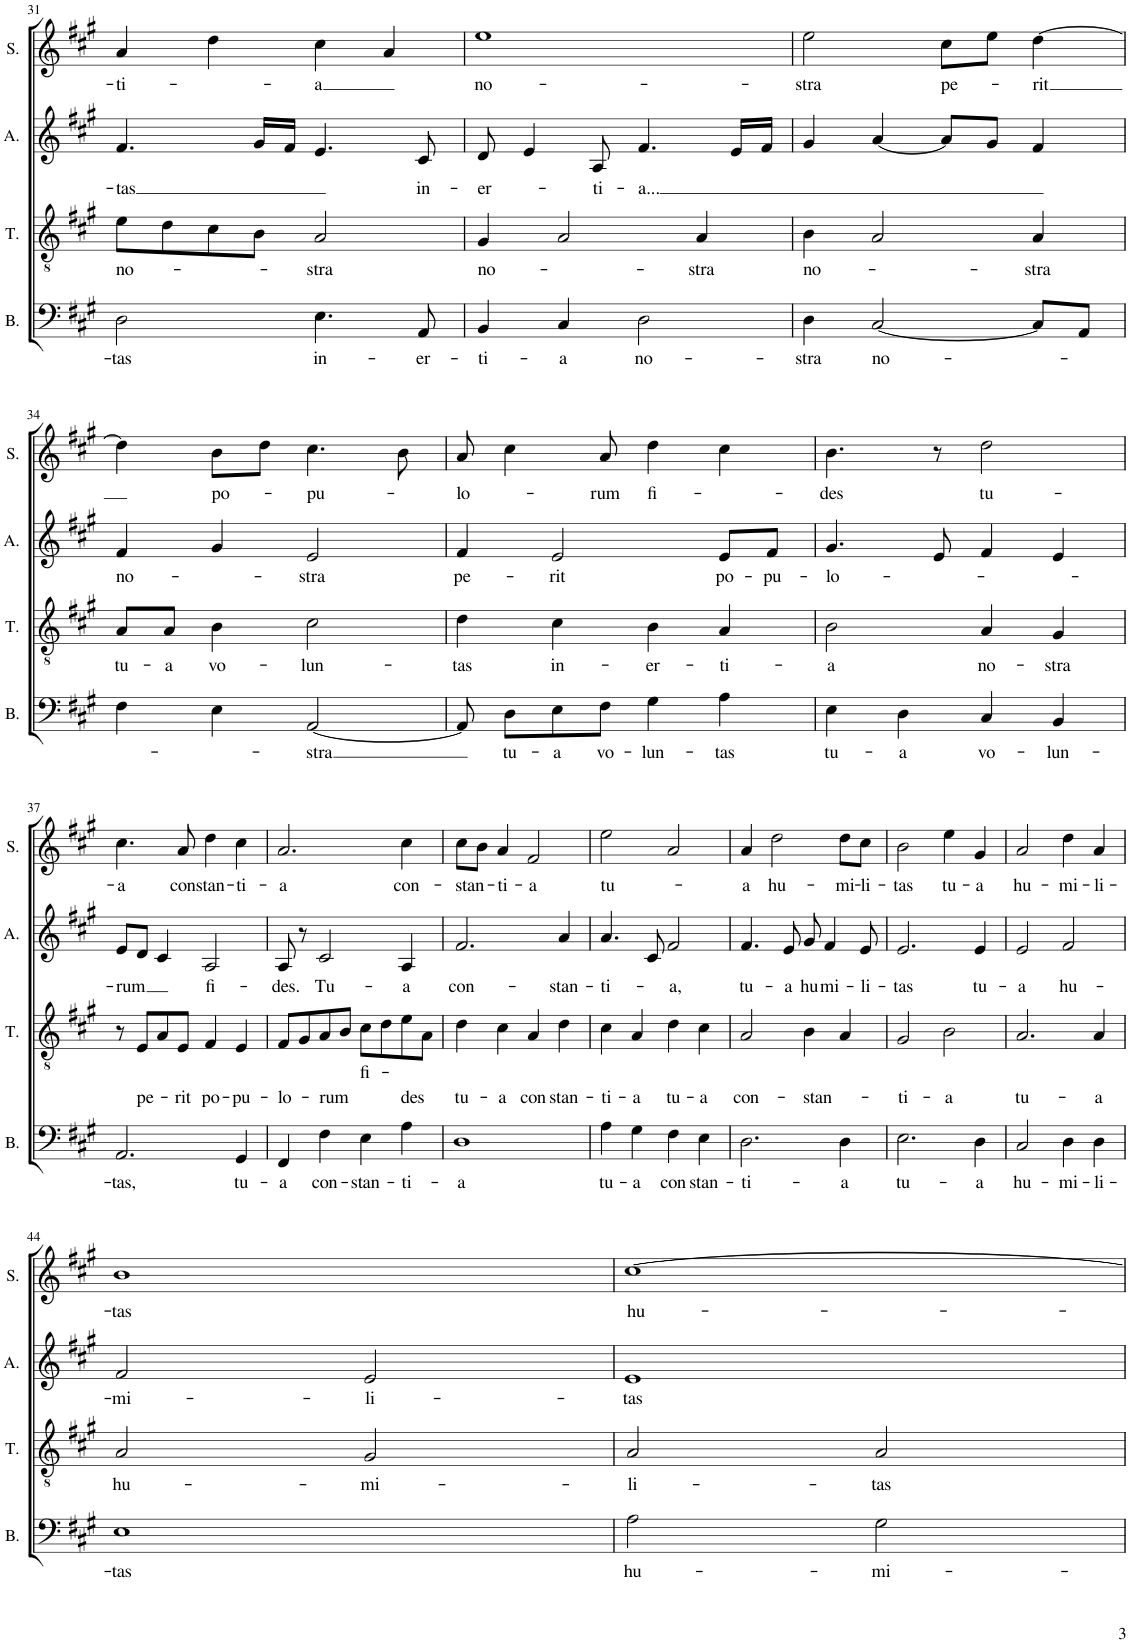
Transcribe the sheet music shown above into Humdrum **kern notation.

**kern	**text	**kern	**text	**kern	**text	**kern	**text
*part4	*part4	*part3	*part3	*part2	*part2	*part1	*part1
*staff4	*staff4	*staff3	*staff3	*staff2	*staff2	*staff1	*staff1
*I"BASSES	*	*I"TÉNORS	*	*I"ALTOS	*	*I"SOPRANOS	*
*I'B.	*	*I'T.	*	*I'A.	*	*I'S.	*
!!LO:LB:g=z
*clefF4	*	*clefGv2	*	*clefG2	*	*clefG2	*
*k[f#c#g#]	*	*k[f#c#g#]	*	*k[f#c#g#]	*	*k[f#c#g#]	*
*M4/4	*	*M4/4	*	*M4/4	*	*M4/4	*
=30	=30	=30	=30	=30	=30	=30	=30
!	!LO:LY:b	!	!LO:LY:b	!	!LO:LY:b	!	!LO:LY:b
4A\	-a	8A/L	in-	4d/	vo-	2a/	-tas
.	.	8B/J	.	.	.	.	.
!	!LO:LY:b	!	!LO:LY:b	!	!	!	!
4AA/	vo-	4c#\	-er-	4c#/	.	.	.
!	!LO:LY:b	!	!LO:LY:b	!	!LO:LY:b	!	!LO:LY:b
4BB/	-lun-	4d\	-ti-	4B/	-lun-	4dd\	in-
!	!	!	!LO:LY:b	!	!	!	!LO:LY:b
4C#/	.	4e\	-a	4A/	.	4cc#\	-er-
!!LO:PB:g=z
=31	=31	=31	=31	=31	=31	=31	=31
!	!LO:LY:b	!	!LO:LY:b	!	!LO:LY:b	!	!LO:LY:b
2D\	-tas	8e\L	no-	4.f#/	-tas	4a/	-ti-
.	.	8d\	.	.	.	.	.
.	.	8c#\	.	.	.	4dd\	.
.	.	8B\J	.	16g#/LL	.	.	.
.	.	.	.	16f#/JJ	.	.	.
!	!LO:LY:b	!	!LO:LY:b	!	!	!	!LO:LY:b
4.E\	in-	2A/	-stra	4.e/	.	4cc#\	-a
.	.	.	.	.	.	4a/	.
!	!LO:LY:b	!	!	!	!LO:LY:b	!	!
8AA/	-er-	.	.	8c#/	in-	.	.
=32	=32	=32	=32	=32	=32	=32	=32
!	!LO:LY:b	!	!LO:LY:b	!	!LO:LY:b	!	!LO:LY:b
4BB/	-ti-	4G#/	no-	8d/	-er-	1ee	no-
.	.	.	.	4e/	.	.	.
!	!LO:LY:b	!	!	!	!	!	!
4C#/	-a	2A/	.	.	.	.	.
!	!	!	!	!	!LO:LY:b	!	!
.	.	.	.	8A/	-ti-	.	.
!	!LO:LY:b	!	!	!	!LO:LY:b	!	!
2D\	no-	.	.	4.f#/	-a...	.	.
!	!	!	!LO:LY:b	!	!	!	!
.	.	4A/	-stra	.	.	.	.
.	.	.	.	16e/LL	.	.	.
.	.	.	.	16f#/JJ	.	.	.
=33	=33	=33	=33	=33	=33	=33	=33
!	!LO:LY:b	!	!LO:LY:b	!	!	!	!LO:LY:b
4D\	-stra	4B\	no-	4g#/	.	2ee\	-stra
!	!LO:LY:b	!	!	!	!	!	!
[2C#/	no-	2A/	.	[4a/	.	.	.
!	!	!	!	!	!	!	!LO:LY:b
.	.	.	.	8a/L]	.	8cc#\L	pe-
.	.	.	.	8g#/J	.	8ee\J	.
!	!	!	!LO:LY:b	!	!	!	!LO:LY:b
8C#/L]	.	4A/	-stra	4f#/	.	[4dd\	-rit
8AA/J	.	.	.	.	.	.	.
!!LO:LB:g=z
=34	=34	=34	=34	=34	=34	=34	=34
!	!	!	!LO:LY:b	!	!LO:LY:b	!	!
4F#\	.	8A/L	tu-	4f#/	no-	4dd\]	.
!	!	!	!LO:LY:b	!	!	!	!
.	.	8A/J	-a	.	.	.	.
!	!	!	!LO:LY:b	!	!	!	!LO:LY:b
4E\	.	4B\	vo-	4g#/	.	8b\L	po-
.	.	.	.	.	.	8dd\J	.
!	!LO:LY:b	!	!LO:LY:b	!	!LO:LY:b	!	!LO:LY:b
[2AA/	-stra	2c#\	-lun-	2e/	-stra	4.cc#\	-pu-
.	.	.	.	.	.	8b\	.
=35	=35	=35	=35	=35	=35	=35	=35
!	!	!	!LO:LY:b	!	!LO:LY:b	!	!LO:LY:b
8AA/]	.	4d\	-tas	4f#/	pe-	8a/	-lo-
!	!LO:LY:b	!	!	!	!	!	!
8D\L	tu-	.	.	.	.	4cc#\	.
!	!LO:LY:b	!	!LO:LY:b	!	!LO:LY:b	!	!
8E\	-a	4c#\	in-	2e/	-rit	.	.
!	!LO:LY:b	!	!	!	!	!	!LO:LY:b
8F#\J	vo-	.	.	.	.	8a/	-rum
!	!LO:LY:b	!	!LO:LY:b	!	!	!	!LO:LY:b
4G#\	-lun-	4B\	-er-	.	.	4dd\	fi-
!	!LO:LY:b	!	!LO:LY:b	!	!LO:LY:b	!	!
4A\	-tas	4A/	-ti-	8e/L	po-	4cc#\	.
!	!	!	!	!	!LO:LY:b	!	!
.	.	.	.	8f#/J	-pu-	.	.
=36	=36	=36	=36	=36	=36	=36	=36
!	!LO:LY:b	!	!LO:LY:b	!	!LO:LY:b	!	!LO:LY:b
4E\	tu-	2B\	-a	4.g#/	-lo-	4.b\	-des
!	!LO:LY:b	!	!	!	!	!	!
4D\	-a	.	.	.	.	.	.
.	.	.	.	8e/	.	8r	.
!	!LO:LY:b	!	!LO:LY:b	!	!	!	!LO:LY:b
4C#/	vo-	4A/	no-	4f#/	.	2dd\	tu-
!	!LO:LY:b	!	!LO:LY:b	!	!	!	!
4BB/	-lun-	4G#/	-stra	4e/	.	.	.
!!LO:LB:g=z
=37	=37	=37	=37	=37	=37	=37	=37
!	!LO:LY:b	!	!	!	!LO:LY:b	!	!LO:LY:b
2.AA/	-tas,	8r	.	8e/L	-rum	4.cc#\	-a
!	!	!	!LO:LY:b	!	!	!	!
.	.	8E/L	pe-	8d/J	.	.	.
.	.	8A/	.	4c#/	.	.	.
!	!	!	!LO:LY:b	!	!	!	!LO:LY:b
.	.	8E/J	-rit	.	.	8a/	con-
!	!	!	!LO:LY:b	!	!LO:LY:b	!	!LO:LY:b
.	.	4F#/	po-	2A/	fi-	4dd\	-stan-
!	!LO:LY:b	!	!LO:LY:b	!	!	!	!LO:LY:b
4GG#/	tu-	4E/	-pu-	.	.	4cc#\	-ti-
=38	=38	=38	=38	=38	=38	=38	=38
!	!LO:LY:b	!	!LO:LY:b	!	!LO:LY:b	!	!LO:LY:b
4FF#/	-a	8F#/L	-lo-	8A/	-des.	2.a/	-a
.	.	8G#/	.	8r	.	.	.
!	!LO:LY:b	!	!LO:LY:b	!	!LO:LY:b	!	!
4F#\	con-	8A/	-rum	2c#/	Tu-	.	.
.	.	8B/J	.	.	.	.	.
!	!LO:LY:b	!	!LO:LY:b	!	!	!	!
4E\	-stan-	8c#\L	fi-	.	.	.	.
.	.	8d\	.	.	.	.	.
!	!LO:LY:b	!	!LO:LY:b	!	!LO:LY:b	!	!LO:LY:b
4A\	-ti-	8e\	-des	4A/	-a	4cc#\	con-
.	.	8A\J	.	.	.	.	.
=39	=39	=39	=39	=39	=39	=39	=39
!	!LO:LY:b	!	!LO:LY:b	!	!LO:LY:b	!	!LO:LY:b
1D	-a	4d\	tu-	2.f#/	con-	8cc#\L	-stan-
.	.	.	.	.	.	8b\J	.
!	!	!	!LO:LY:b	!	!	!	!LO:LY:b
.	.	4c#\	-a	.	.	4a/	-ti-
!	!	!	!LO:LY:b	!	!	!	!LO:LY:b
.	.	4A/	con-	.	.	2f#/	-a
!	!	!	!LO:LY:b	!	!LO:LY:b	!	!
.	.	4d\	-stan-	4a/	-stan-	.	.
=40	=40	=40	=40	=40	=40	=40	=40
!	!LO:LY:b	!	!LO:LY:b	!	!LO:LY:b	!	!LO:LY:b
4A\	tu-	4c#\	-ti-	4.a/	-ti-	2ee\	tu-
!	!LO:LY:b	!	!LO:LY:b	!	!	!	!
4G#\	-a	4A/	-a	.	.	.	.
.	.	.	.	8c#/	.	.	.
!	!LO:LY:b	!	!LO:LY:b	!	!LO:LY:b	!	!
4F#\	con-	4d\	tu-	2f#/	-a,	2a/	.
!	!LO:LY:b	!	!LO:LY:b	!	!	!	!
4E\	-stan-	4c#\	-a	.	.	.	.
=41	=41	=41	=41	=41	=41	=41	=41
!	!LO:LY:b	!	!LO:LY:b	!	!LO:LY:b	!	!LO:LY:b
2.D\	-ti-	2A/	con-	4.f#/	tu-	4a/	-a
!	!	!	!	!	!	!	!LO:LY:b
.	.	.	.	.	.	2dd\	hu-
!	!	!	!	!	!LO:LY:b	!	!
.	.	.	.	8e/	-a	.	.
!	!	!	!LO:LY:b	!	!LO:LY:b	!	!
.	.	4B\	-stan-	8g#/	hu-	.	.
!	!	!	!	!	!LO:LY:b	!	!
.	.	.	.	4f#/	-mi-	.	.
!	!LO:LY:b	!	!	!	!	!	!LO:LY:b
4D\	-a	4A/	.	.	.	8dd\L	-mi-
!	!	!	!	!	!LO:LY:b	!	!LO:LY:b
.	.	.	.	8e/	-li-	8cc#\J	-li-
=42	=42	=42	=42	=42	=42	=42	=42
!	!LO:LY:b	!	!LO:LY:b	!	!LO:LY:b	!	!LO:LY:b
2.E\	tu-	2G#/	-ti-	2.e/	-tas	2b\	-tas
!	!	!	!LO:LY:b	!	!	!	!LO:LY:b
.	.	2B\	-a	.	.	4ee\	tu-
!	!LO:LY:b	!	!	!	!LO:LY:b	!	!LO:LY:b
4D\	-a	.	.	4e/	tu-	4g#/	-a
=43	=43	=43	=43	=43	=43	=43	=43
!	!LO:LY:b	!	!LO:LY:b	!	!LO:LY:b	!	!LO:LY:b
2C#/	hu-	2.A/	tu-	2e/	-a	2a/	hu-
!	!LO:LY:b	!	!	!	!LO:LY:b	!	!LO:LY:b
4D\	-mi-	.	.	2f#/	hu-	4dd\	-mi-
!	!LO:LY:b	!	!LO:LY:b	!	!	!	!LO:LY:b
4D\	-li-	4A/	-a	.	.	4a/	-li-
!!LO:LB:g=z
=44	=44	=44	=44	=44	=44	=44	=44
!	!LO:LY:b	!	!LO:LY:b	!	!LO:LY:b	!	!LO:LY:b
1E	-tas	2A/	hu-	2f#/	-mi-	1b	-tas
!	!	!	!LO:LY:b	!	!LO:LY:b	!	!
.	.	2G#/	-mi-	2e/	-li-	.	.
=	=	=	=	=	=	=	=
*-	*-	*-	*-	*-	*-	*-	*-
